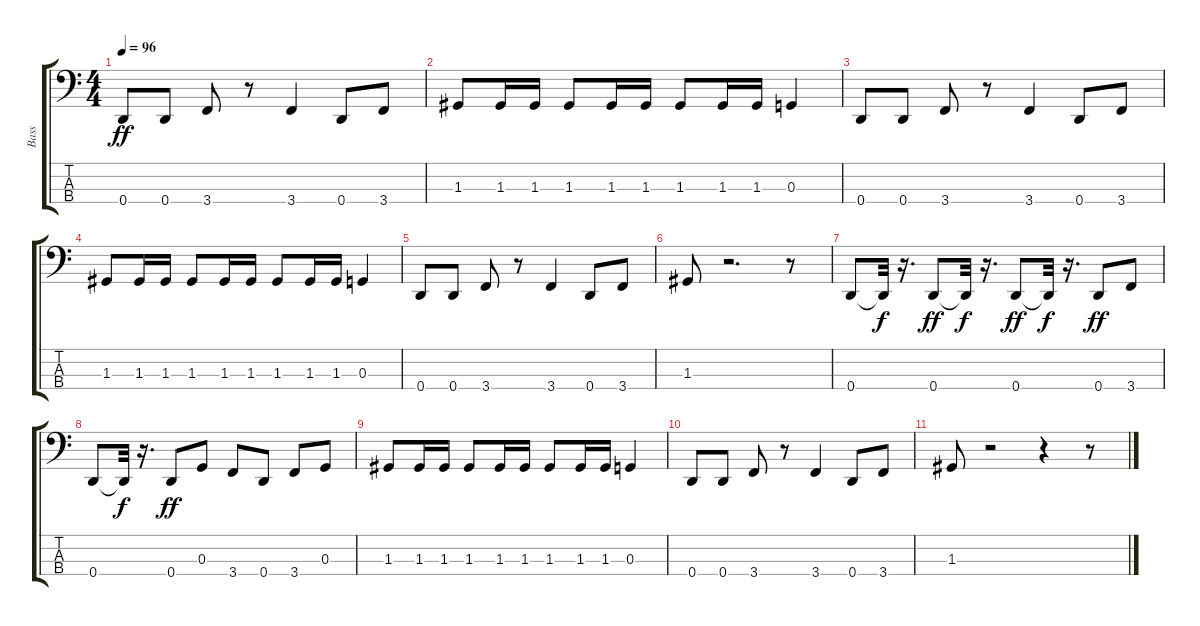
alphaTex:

\track ("Bass" "Bass") {instrument electricbasspick}
\staff {score tabs}
\tuning (F2 C2 G1 D1) {hide}
\ts (4 4)
\tempo 96
\clef f4
\ks c
0.4.8{dy ff} 0.4.8 3.4.8 r.8 3.4.4 0.4.8 3.4.8 |
1.3.8 1.3.16 1.3.16 1.3.8 1.3.16 1.3.16 1.3.8 1.3.16 1.3.16 0.3.4 |
0.4.8 0.4.8 3.4.8 r.8 3.4.4 0.4.8 3.4.8 |
1.3.8 1.3.16 1.3.16 1.3.8 1.3.16 1.3.16 1.3.8 1.3.16 1.3.16 0.3.4 |
0.4.8 0.4.8 3.4.8 r.8 3.4.4 0.4.8 3.4.8 |
1.3.8 r.2{d} r.8 |
0.4.8 0.4{t}.32{dy f} r.16{d} 0.4.8{dy ff} 0.4{t}.32{dy f} r.16{d} 0.4.8{dy ff} 0.4{t}.32{dy f} r.16{d} 0.4.8{dy ff} 3.4.8 |
0.4.8 0.4{t}.32{dy f} r.16{d} 0.4.8{dy ff} 0.3.8 3.4.8 0.4.8 3.4.8 0.3.8 |
1.3.8 1.3.16 1.3.16 1.3.8 1.3.16 1.3.16 1.3.8 1.3.16 1.3.16 0.3.4 |
0.4.8 0.4.8 3.4.8 r.8 3.4.4 0.4.8 3.4.8 |
1.3.8 r.2 r.4 r.8
